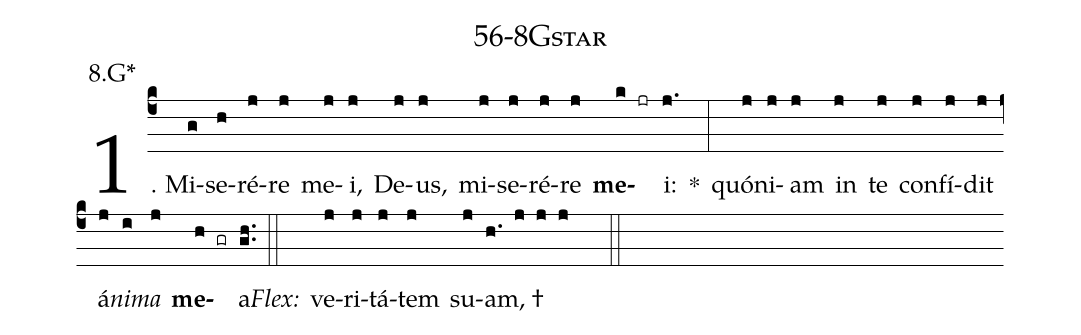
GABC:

name: 56-8Gstar;
annotation: 8.G*;
%%
(c4)1. Mi(g)se(h)ré(j)re(j) me(j)i,(j) De(j)us,(j) mi(j)se(j)ré(j)re(j) <b>me</b>(k jr)i:(j.) *(:) quón(j)i(j)am(j) in(j) te(j) con(j)fí(j)dit(j) á(j)<i>ni</i>(i)<i>ma</i>(j) <b>me</b>(h gr)a.(gh..) (::)
<i>Flex:</i>()  ve(j)ri(j)tá(j)tem(j) su(j)am, †(h. j j j  ::)
